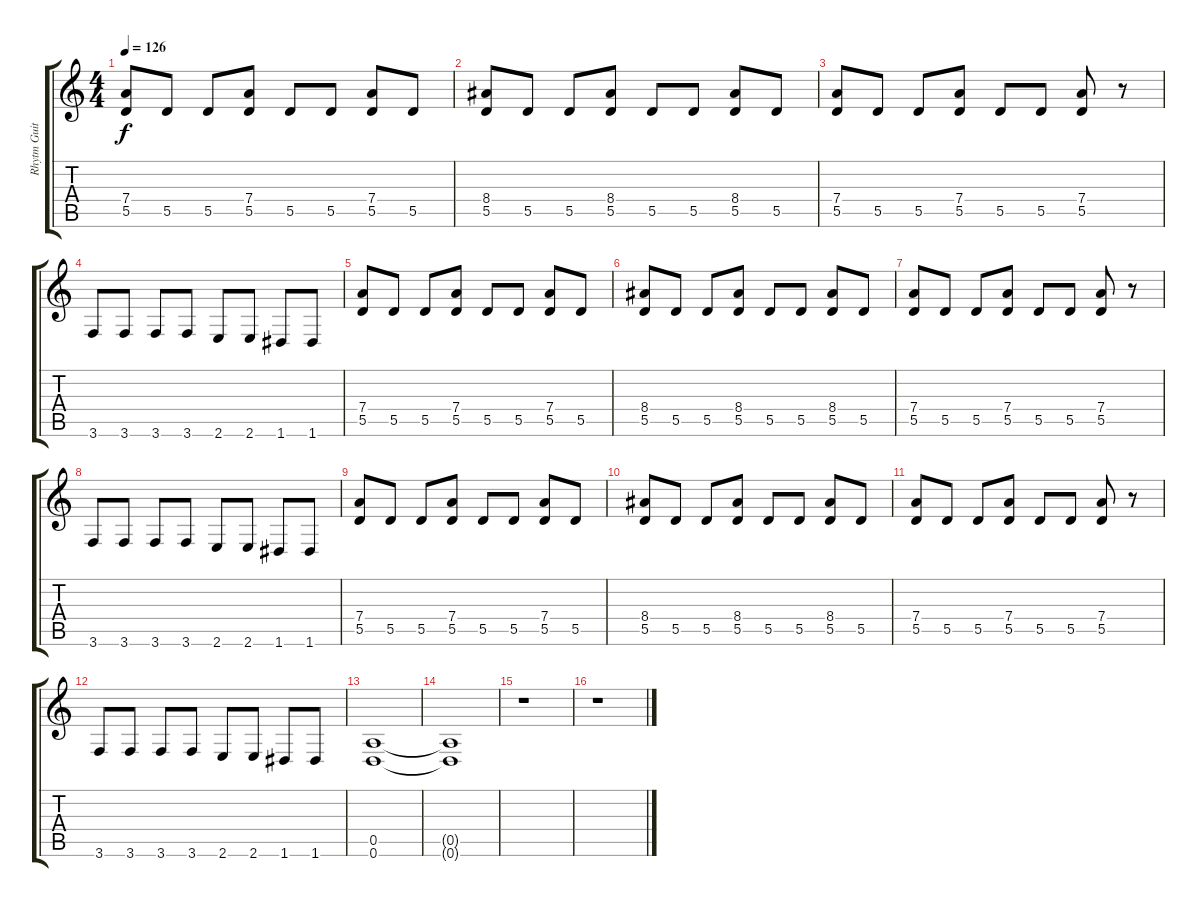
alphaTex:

\track ("Rhytm Guitar" "Rhytm Guit") {instrument distortionguitar}
\staff {score tabs}
\tuning (E4 B3 G3 D3 A2 D2) {hide}
\ts (4 4)
\tempo 126
\clef g2
\ks c
(7.4 5.5).8{dy f} 5.5.8 5.5.8 (7.4 5.5).8 5.5.8 5.5.8 (7.4 5.5).8 5.5.8 |
(8.4 5.5).8 5.5.8 5.5.8 (8.4 5.5).8 5.5.8 5.5.8 (8.4 5.5).8 5.5.8 |
(7.4 5.5).8 5.5.8 5.5.8 (7.4 5.5).8 5.5.8 5.5.8 (7.4 5.5).8 r.8 |
3.6.8 3.6.8 3.6.8 3.6.8 2.6.8 2.6.8 1.6.8 1.6.8 |
(7.4 5.5).8 5.5.8 5.5.8 (7.4 5.5).8 5.5.8 5.5.8 (7.4 5.5).8 5.5.8 |
(8.4 5.5).8 5.5.8 5.5.8 (8.4 5.5).8 5.5.8 5.5.8 (8.4 5.5).8 5.5.8 |
(7.4 5.5).8 5.5.8 5.5.8 (7.4 5.5).8 5.5.8 5.5.8 (7.4 5.5).8 r.8 |
3.6.8 3.6.8 3.6.8 3.6.8 2.6.8 2.6.8 1.6.8 1.6.8 |
(7.4 5.5).8 5.5.8 5.5.8 (7.4 5.5).8 5.5.8 5.5.8 (7.4 5.5).8 5.5.8 |
(8.4 5.5).8 5.5.8 5.5.8 (8.4 5.5).8 5.5.8 5.5.8 (8.4 5.5).8 5.5.8 |
(7.4 5.5).8 5.5.8 5.5.8 (7.4 5.5).8 5.5.8 5.5.8 (7.4 5.5).8 r.8 |
3.6.8 3.6.8 3.6.8 3.6.8 2.6.8 2.6.8 1.6.8 1.6.8 |
(0.5 0.6).1 |
(0.5{t} 0.6{t}).1 |
r.1 |
r.1
